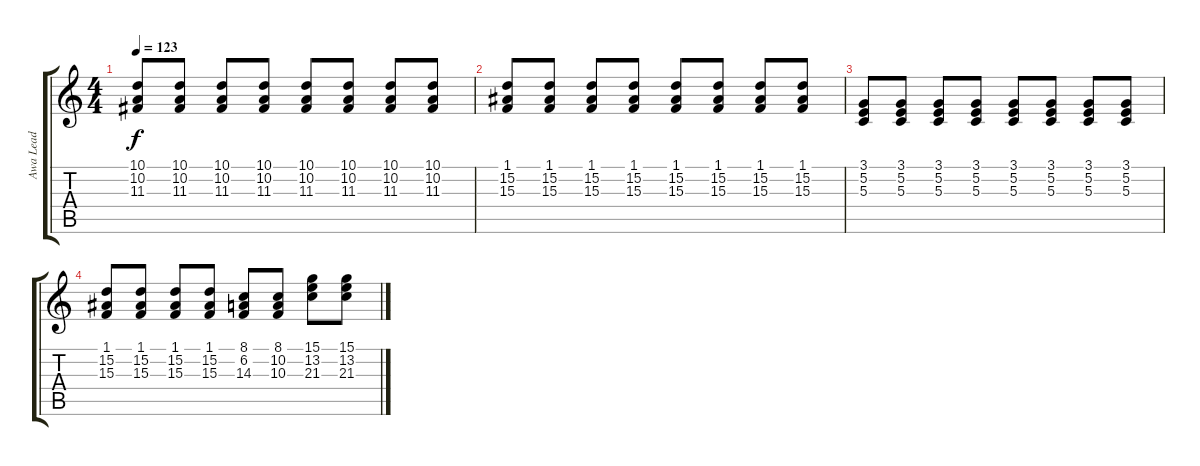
\track ("Awa Lead" "Awa Lead") {instrument musicbox}
\staff {score tabs}
\tuning (E4 B3 G3 D3 A2 E2) {hide}
\ts (4 4)
\tempo 123
\clef g2
\ks c
(10.1 10.2 11.3).8{dy f} (10.1 10.2 11.3).8 (10.1 10.2 11.3).8 (10.1 10.2 11.3).8 (10.1 10.2 11.3).8 (10.1 10.2 11.3).8 (10.1 10.2 11.3).8 (10.1 10.2 11.3).8 |
(1.1 15.2 15.3).8 (1.1 15.2 15.3).8 (1.1 15.2 15.3).8 (1.1 15.2 15.3).8 (1.1 15.2 15.3).8 (1.1 15.2 15.3).8 (1.1 15.2 15.3).8 (1.1 15.2 15.3).8 |
(3.1 5.2 5.3).8 (3.1 5.2 5.3).8 (3.1 5.2 5.3).8 (3.1 5.2 5.3).8 (3.1 5.2 5.3).8 (3.1 5.2 5.3).8 (3.1 5.2 5.3).8 (3.1 5.2 5.3).8 |
(1.1 15.2 15.3).8 (1.1 15.2 15.3).8 (1.1 15.2 15.3).8 (1.1 15.2 15.3).8 (8.1 6.2 14.3).8 (8.1 10.2 10.3).8 (15.1 13.2 21.3).8 (15.1 13.2 21.3).8
